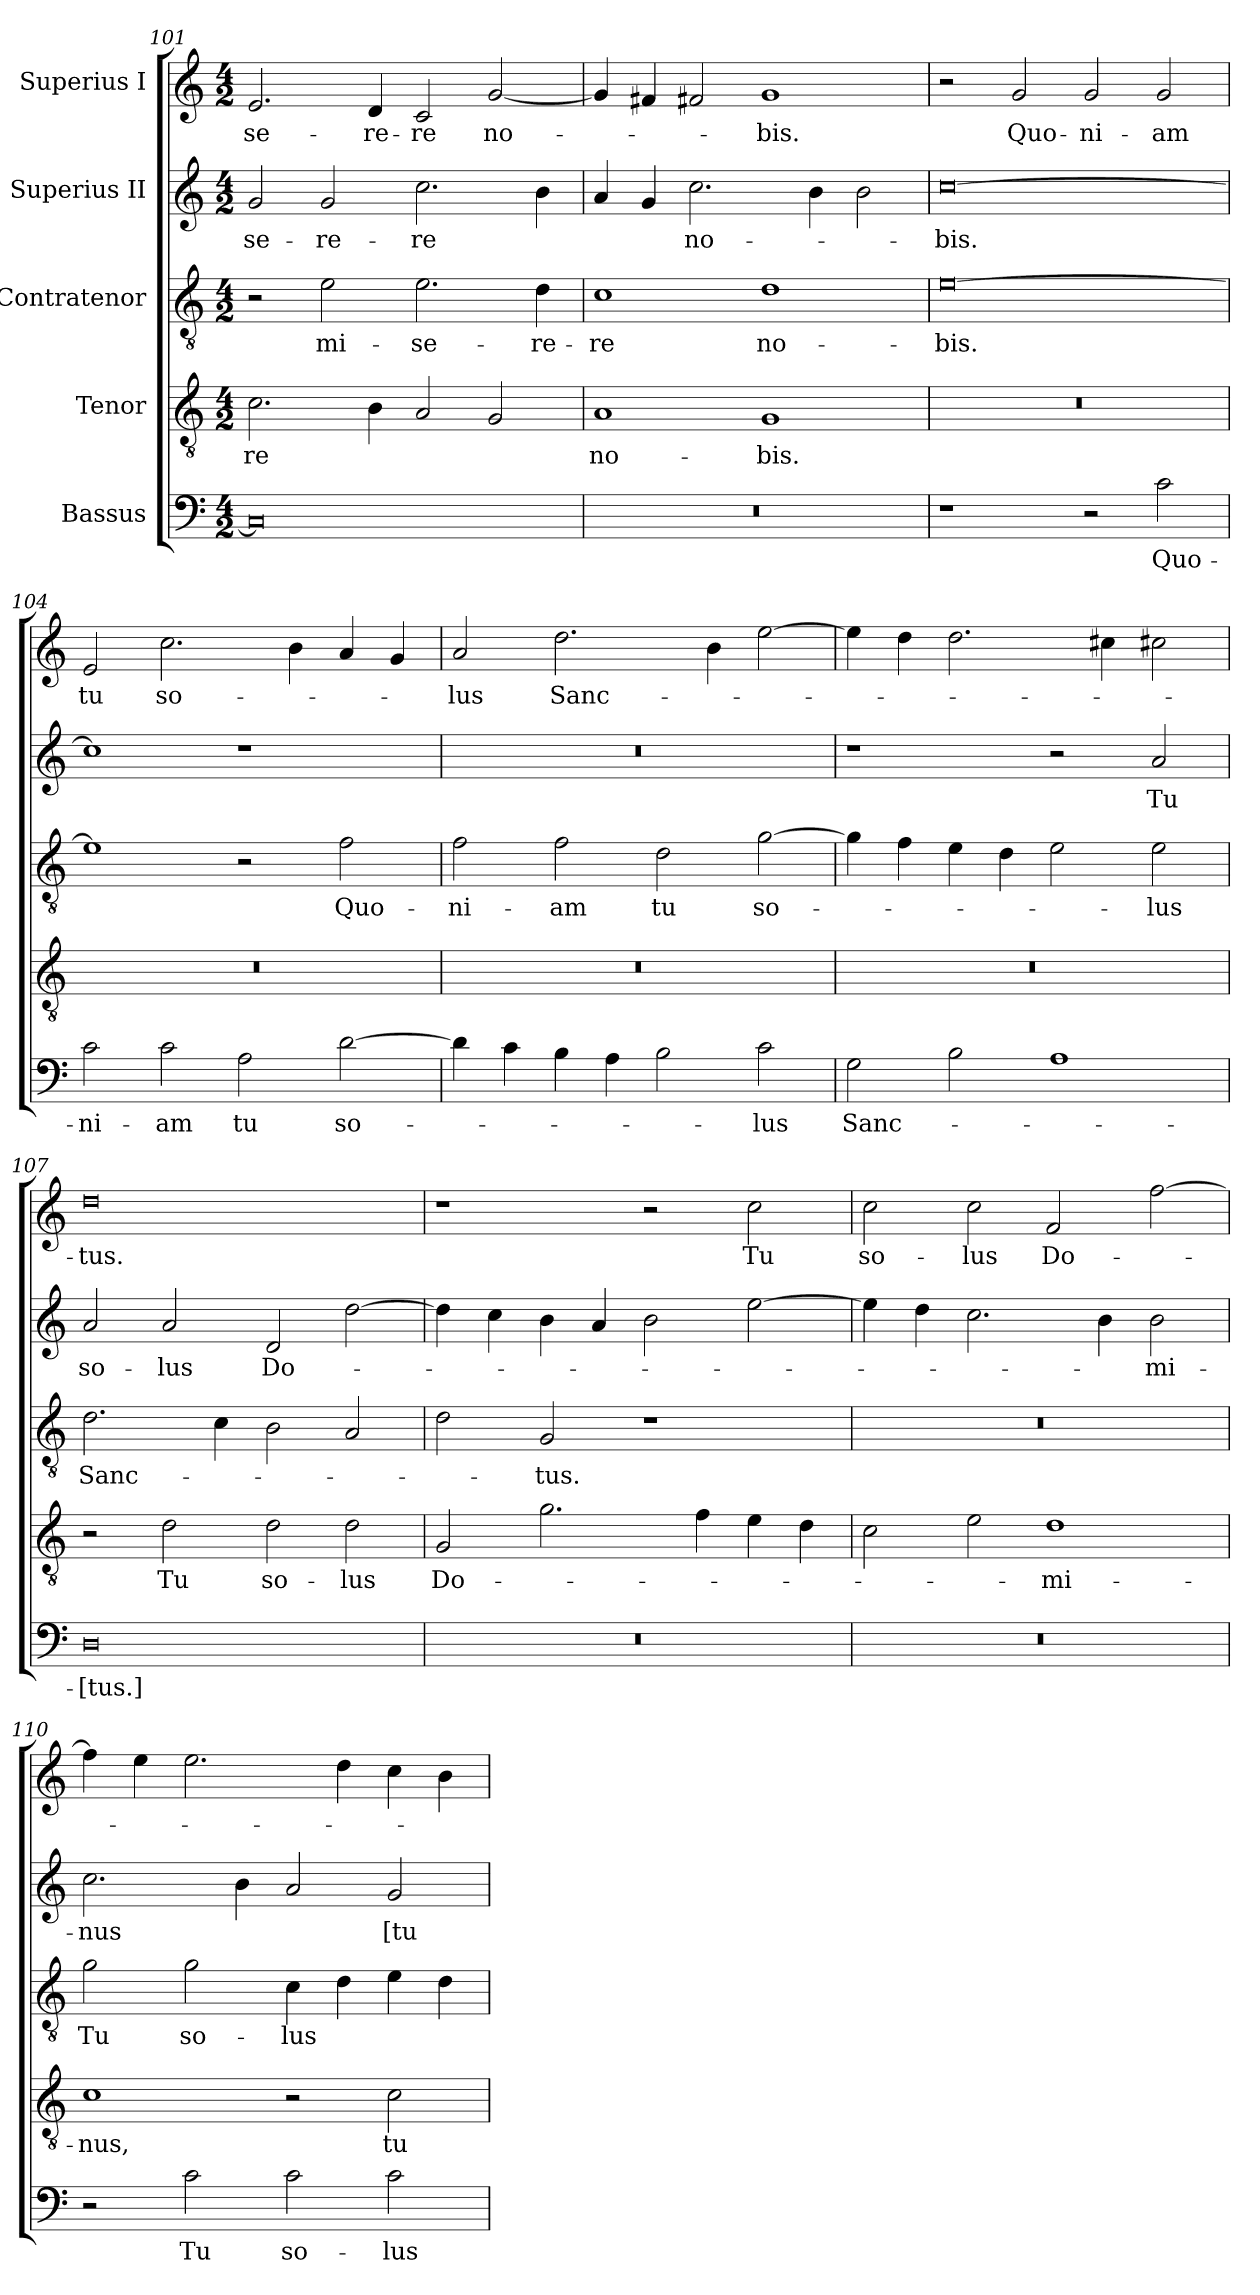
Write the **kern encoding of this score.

**kern	**text	**kern	**text	**kern	**text	**kern	**text	**kern	**text
*part5	*part5	*part4	*part4	*part3	*part3	*part2	*part2	*part1	*part1
*staff5	*staff5	*staff4	*staff4	*staff3	*staff3	*staff2	*staff2	*staff1	*staff1
*I"Bassus	*	*I"Tenor	*	*I"Contratenor	*	*I"Superius II	*	*I"Superius I	*
*clefF4	*	*clefGv2	*	*clefGv2	*	*clefG2	*	*clefG2	*
*k[]	*	*k[]	*	*k[]	*	*k[]	*	*k[]	*
*M4/2	*	*M4/2	*	*M4/2	*	*M4/2	*	*M4/2	*
=101	=101	=101	=101	=101	=101	=101	=101	=101	=101
0C/]	.	2.c\	-re	2r	.	2g/	-se-	2.e/	-se-
.	.	.	.	2e\	mi-	2g/	-re-	.	.
.	.	4B\	.	.	.	.	.	4d/	-re-
.	.	2A/	.	2.e\	-se-	2.cc\	-re	2c/	-re
.	.	2G/	.	.	.	.	.	[2g/	no-
.	.	.	.	4d\	-re-	4b\	.	.	.
=102	=102	=102	=102	=102	=102	=102	=102	=102	=102
0r	.	1A/	no-	1c\	-re	4a/	.	4g/]	.
.	.	.	.	.	.	4g/	.	4f#X/	.
.	.	.	.	.	.	2.cc\	no-	2f#X/	.
.	.	1G/	-bis.	1d\	no-	.	.	1g/	-bis.
.	.	.	.	.	.	4b\	.	.	.
.	.	.	.	.	.	2b\	.	.	.
=103	=103	=103	=103	=103	=103	=103	=103	=103	=103
1r	.	0r	.	[0e\	-bis.	[0cc\	-bis.	2r	.
.	.	.	.	.	.	.	.	2g/	Quo-
2r	.	.	.	.	.	.	.	2g/	-ni-
2c\	Quo-	.	.	.	.	.	.	2g/	-am
=104	=104	=104	=104	=104	=104	=104	=104	=104	=104
2c\	-ni-	0r	.	1e\]	.	1cc\]	.	2e/	tu
2c\	-am	.	.	.	.	.	.	2.cc\	so-
2A\	tu	.	.	2r	.	1r	.	.	.
.	.	.	.	.	.	.	.	4b\	.
[2d\	so-	.	.	2f\	Quo-	.	.	4a/	.
.	.	.	.	.	.	.	.	4g/	.
=105	=105	=105	=105	=105	=105	=105	=105	=105	=105
4d\]	.	0r	.	2f\	-ni-	0r	.	2a/	-lus
4c\	.	.	.	.	.	.	.	.	.
4B\	.	.	.	2f\	-am	.	.	2.dd\	Sanc-
4A\	.	.	.	.	.	.	.	.	.
2B\	.	.	.	2d\	tu	.	.	.	.
.	.	.	.	.	.	.	.	4b\	.
2c\	-lus	.	.	[2g\	so-	.	.	[2ee\	.
=106	=106	=106	=106	=106	=106	=106	=106	=106	=106
2G\	Sanc-	0r	.	4g\]	.	1r	.	4ee\]	.
.	.	.	.	4f\	.	.	.	4dd\	.
2B\	.	.	.	4e\	.	.	.	2.dd\	.
.	.	.	.	4d\	.	.	.	.	.
1A\	.	.	.	2e\	.	2r	.	.	.
.	.	.	.	.	.	.	.	4cc#X\	.
.	.	.	.	2e\	-lus	2a/	Tu	2cc#X\	.
=107	=107	=107	=107	=107	=107	=107	=107	=107	=107
0D\	-[tus.]	2r	.	2.d\	Sanc-	2a/	so-	0dd\	-tus.
.	.	2d\	Tu	.	.	2a/	-lus	.	.
.	.	.	.	4c\	.	.	.	.	.
.	.	2d\	so-	2B\	.	2d/	Do-	.	.
.	.	2d\	-lus	2A/	.	[2dd\	.	.	.
=108	=108	=108	=108	=108	=108	=108	=108	=108	=108
0r	.	2G/	Do-	2d\	.	4dd\]	.	1r	.
.	.	.	.	.	.	4cc\	.	.	.
.	.	2.g\	.	2G/	-tus.	4b\	.	.	.
.	.	.	.	.	.	4a/	.	.	.
.	.	.	.	1r	.	2b\	.	2r	.
.	.	4f\	.	.	.	.	.	.	.
.	.	4e\	.	.	.	[2ee\	.	2cc\	Tu
.	.	4d\	.	.	.	.	.	.	.
=109	=109	=109	=109	=109	=109	=109	=109	=109	=109
0r	.	2c\	.	0r	.	4ee\]	.	2cc\	so-
.	.	.	.	.	.	4dd\	.	.	.
.	.	2e\	.	.	.	2.cc\	.	2cc\	-lus
.	.	1d\	-mi-	.	.	.	.	2f/	Do-
.	.	.	.	.	.	4b\	.	.	.
.	.	.	.	.	.	2b\	-mi-	[2ff\	.
=110	=110	=110	=110	=110	=110	=110	=110	=110	=110
2r	.	1c\	-nus,	2g\	Tu	2.cc\	-nus	4ff\]	.
.	.	.	.	.	.	.	.	4ee\	.
2c\	Tu	.	.	2g\	so-	.	.	2.ee\	.
.	.	.	.	.	.	4b\	.	.	.
2c\	so-	2r	.	4c\	-lus	2a/	.	.	.
.	.	.	.	4d\	.	.	.	4dd\	.
2c\	-lus	2c\	tu	4e\	.	2g/	[tu	4cc\	.
.	.	.	.	4d\	.	.	.	4b\	.
=	=	=	=	=	=	=	=	=	=
*-	*-	*-	*-	*-	*-	*-	*-	*-	*-
